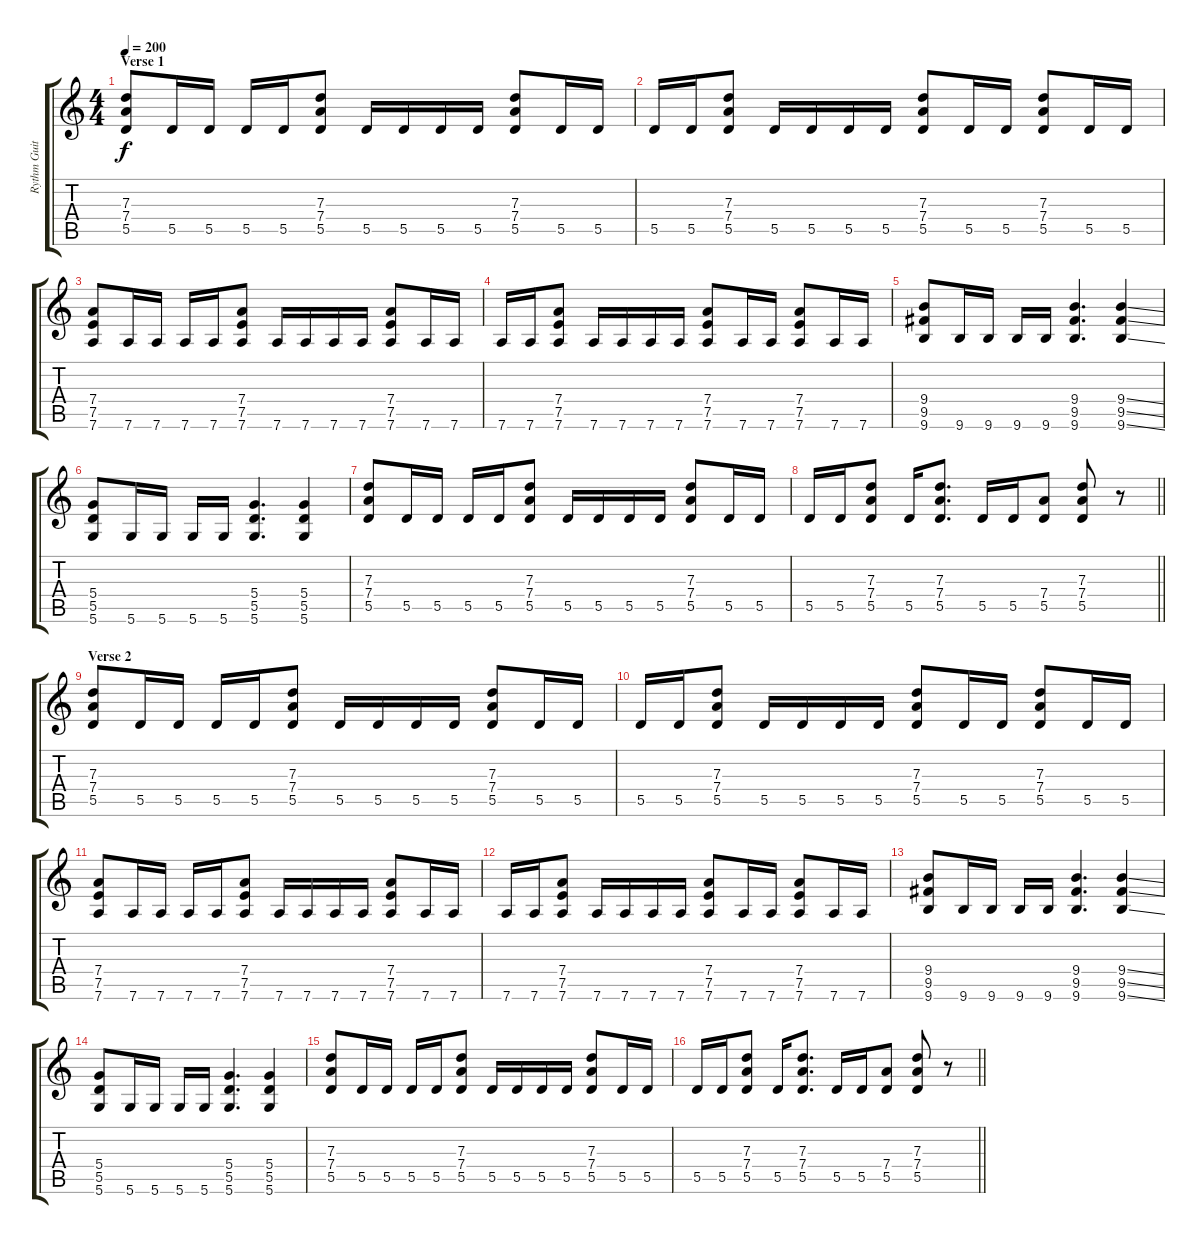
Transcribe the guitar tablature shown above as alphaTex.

\track ("Rythm Guitar" "Rythm Guit") {instrument distortionguitar}
\staff {score tabs}
\tuning (E4 B3 G3 D3 A2 D2) {hide}
\ts (4 4)
\section ("" "Verse 1")
\tempo 200
\clef g2
\ks c
(7.3 7.4 5.5).8{dy f} 5.5.16 5.5.16 5.5.16 5.5.16 (7.3 7.4 5.5).8 5.5.16 5.5.16 5.5.16 5.5.16 (7.3 7.4 5.5).8 5.5.16 5.5.16 |
5.5.16 5.5.16 (7.3 7.4 5.5).8 5.5.16 5.5.16 5.5.16 5.5.16 (7.3 7.4 5.5).8 5.5.16 5.5.16 (7.3 7.4 5.5).8 5.5.16 5.5.16 |
(7.4 7.5 7.6).8 7.6.16 7.6.16 7.6.16 7.6.16 (7.4 7.5 7.6).8 7.6.16 7.6.16 7.6.16 7.6.16 (7.4 7.5 7.6).8 7.6.16 7.6.16 |
7.6.16 7.6.16 (7.4 7.5 7.6).8 7.6.16 7.6.16 7.6.16 7.6.16 (7.4 7.5 7.6).8 7.6.16 7.6.16 (7.4 7.5 7.6).8 7.6.16 7.6.16 |
(9.4 9.5 9.6).8 9.6.16 9.6.16 9.6.16 9.6.16 (9.4 9.5 9.6).4{d} (9.4{ss} 9.5{ss} 9.6{ss}).4 |
(5.4 5.5 5.6).8 5.6.16 5.6.16 5.6.16 5.6.16 (5.4 5.5 5.6).4{d} (5.4 5.5 5.6).4 |
(7.3 7.4 5.5).8 5.5.16 5.5.16 5.5.16 5.5.16 (7.3 7.4 5.5).8 5.5.16 5.5.16 5.5.16 5.5.16 (7.3 7.4 5.5).8 5.5.16 5.5.16 |
\barLineRight lightlight
5.5.16 5.5.16 (7.3 7.4 5.5).8 5.5.16 (7.3 7.4 5.5).8{d} 5.5.16 5.5.16 (7.4 5.5).8 (7.3 7.4 5.5).8 r.8 |
\section ("" "Verse 2")
(7.3 7.4 5.5).8 5.5.16 5.5.16 5.5.16 5.5.16 (7.3 7.4 5.5).8 5.5.16 5.5.16 5.5.16 5.5.16 (7.3 7.4 5.5).8 5.5.16 5.5.16 |
5.5.16 5.5.16 (7.3 7.4 5.5).8 5.5.16 5.5.16 5.5.16 5.5.16 (7.3 7.4 5.5).8 5.5.16 5.5.16 (7.3 7.4 5.5).8 5.5.16 5.5.16 |
(7.4 7.5 7.6).8 7.6.16 7.6.16 7.6.16 7.6.16 (7.4 7.5 7.6).8 7.6.16 7.6.16 7.6.16 7.6.16 (7.4 7.5 7.6).8 7.6.16 7.6.16 |
7.6.16 7.6.16 (7.4 7.5 7.6).8 7.6.16 7.6.16 7.6.16 7.6.16 (7.4 7.5 7.6).8 7.6.16 7.6.16 (7.4 7.5 7.6).8 7.6.16 7.6.16 |
(9.4 9.5 9.6).8 9.6.16 9.6.16 9.6.16 9.6.16 (9.4 9.5 9.6).4{d} (9.4{ss} 9.5{ss} 9.6{ss}).4 |
(5.4 5.5 5.6).8 5.6.16 5.6.16 5.6.16 5.6.16 (5.4 5.5 5.6).4{d} (5.4 5.5 5.6).4 |
(7.3 7.4 5.5).8 5.5.16 5.5.16 5.5.16 5.5.16 (7.3 7.4 5.5).8 5.5.16 5.5.16 5.5.16 5.5.16 (7.3 7.4 5.5).8 5.5.16 5.5.16 |
\barLineRight lightlight
5.5.16 5.5.16 (7.3 7.4 5.5).8 5.5.16 (7.3 7.4 5.5).8{d} 5.5.16 5.5.16 (7.4 5.5).8 (7.3 7.4 5.5).8 r.8
